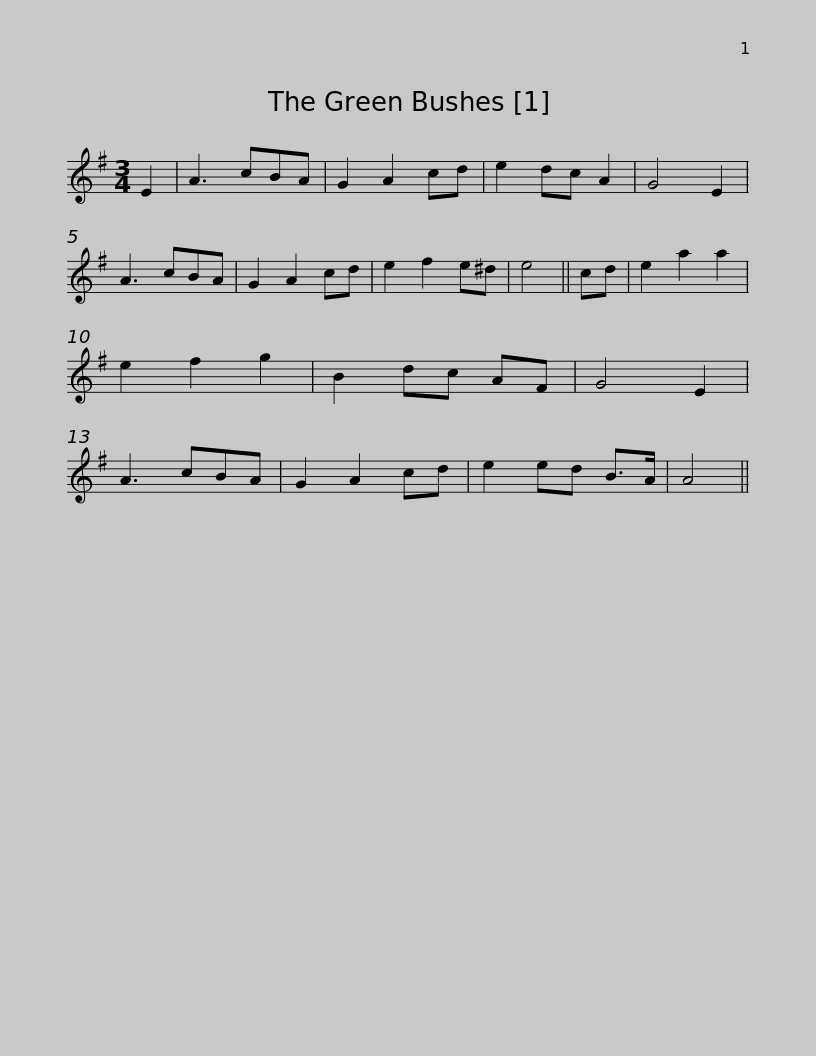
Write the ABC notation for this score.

X:1
L:1/8
M:3/4
I:linebreak $
K:G
V:1 treble
V:1
 E2 | A3 cBA | G2 A2 cd | e2 dc A2 | G4 E2 | %5
 A3 cBA | G2 A2 cd | e2 f2 e^d | e4 || cd | %10
 e2 a2 a2 | e2 f2 g2 |$ B2 dc AF | G4 E2 | A3 cBA | %15
 G2 A2 cd | e2 ed B>A | A4 || %18
